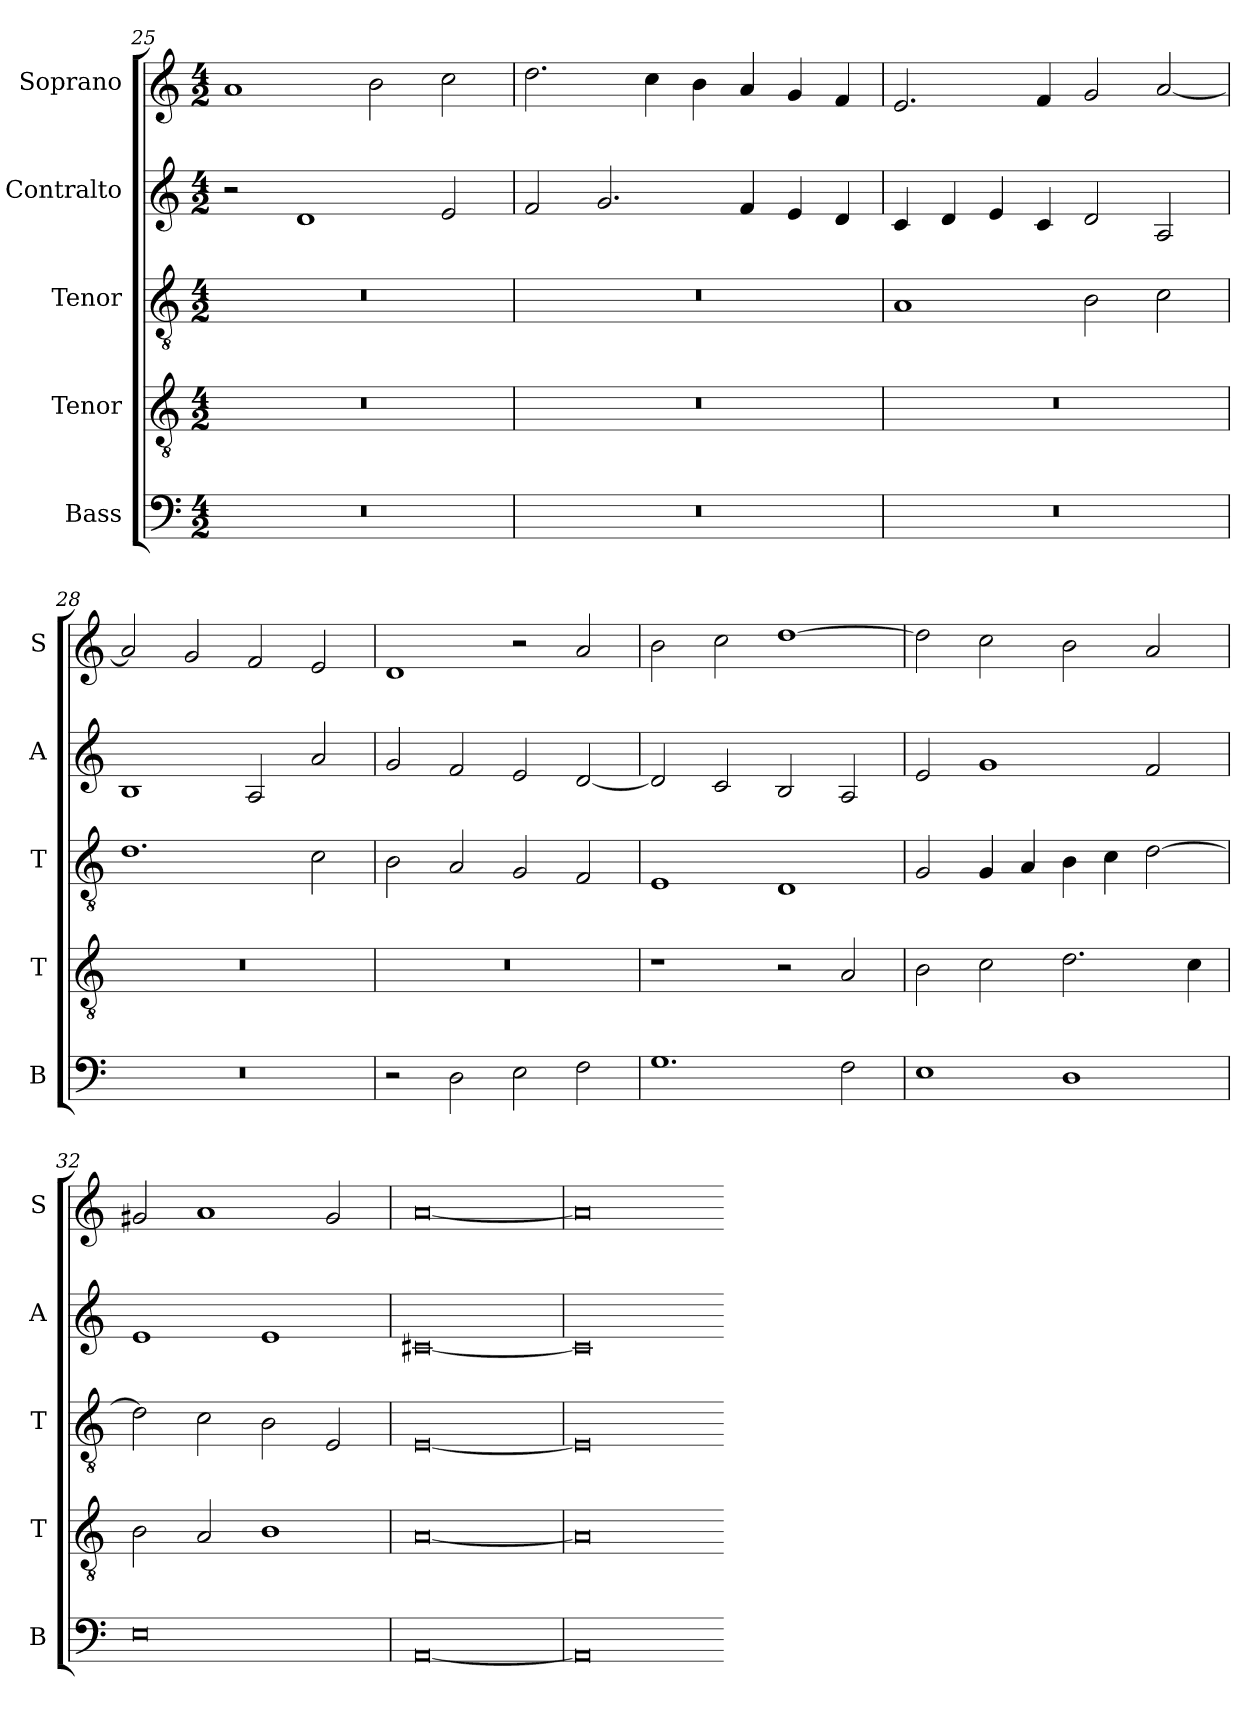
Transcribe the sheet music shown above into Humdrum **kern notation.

**kern	**kern	**kern	**kern	**kern
*part5	*part4	*part3	*part2	*part1
*staff5	*staff4	*staff3	*staff2	*staff1
*I"Bass	*I"Tenor	*I"Tenor	*I"Contralto	*I"Soprano
*I'B	*I'T	*I'T	*I'A	*I'S
*clefF4	*clefGv2	*clefGv2	*clefG2	*clefG2
*k[]	*k[]	*k[]	*k[]	*k[]
*D:dor	*D:dor	*D:dor	*D:dor	*D:dor
*M4/2	*M4/2	*M4/2	*M4/2	*M4/2
=25	=25	=25	=25	=25
0r	0r	0r	2r	1a
.	.	.	1d	.
.	.	.	.	2b
.	.	.	2e	2cc
=26	=26	=26	=26	=26
0r	0r	0r	2f	2.dd
.	.	.	2.g	.
.	.	.	.	4cc
.	.	.	.	4b
.	.	.	4f	4a
.	.	.	4e	4g
.	.	.	4d	4f
=27	=27	=27	=27	=27
0r	0r	1A	4c	2.e
.	.	.	4d	.
.	.	.	4e	.
.	.	.	4c	4f
.	.	2B	2d	2g
.	.	2c	2A	[2a
=28	=28	=28	=28	=28
0r	0r	1.d	1B	2a]
.	.	.	.	2g
.	.	.	2A	2f
.	.	2c	2a	2e
=29	=29	=29	=29	=29
2r	0r	2B	2g	1d
2D	.	2A	2f	.
2E	.	2G	2e	2r
2F	.	2F	[2d	2a
=30	=30	=30	=30	=30
1.G	1r	1E	2d]	2b
.	.	.	2c	2cc
.	2r	1D	2B	[1dd
2F	2A	.	2A	.
=31	=31	=31	=31	=31
1E	2B	2G	2e	2dd]
.	2c	4G	1g	2cc
.	.	4A	.	.
1D	2.d	4B	.	2b
.	.	4c	.	.
.	.	[2d	2f	2a
.	4c	.	.	.
=32	=32	=32	=32	=32
0E	2B	2d]	1e	2g#X
.	2A	2c	.	1a
.	1B	2B	1e	.
.	.	2E	.	2g#
=33	=33	=33	=33	=33
[0AA	[0A	[0E	[0c#X	[0a
=34	=34	=34	=34	=34
0AA]	0A]	0E]	0c#]	0a]
=-	=-	=-	=-	=-
*-	*-	*-	*-	*-
